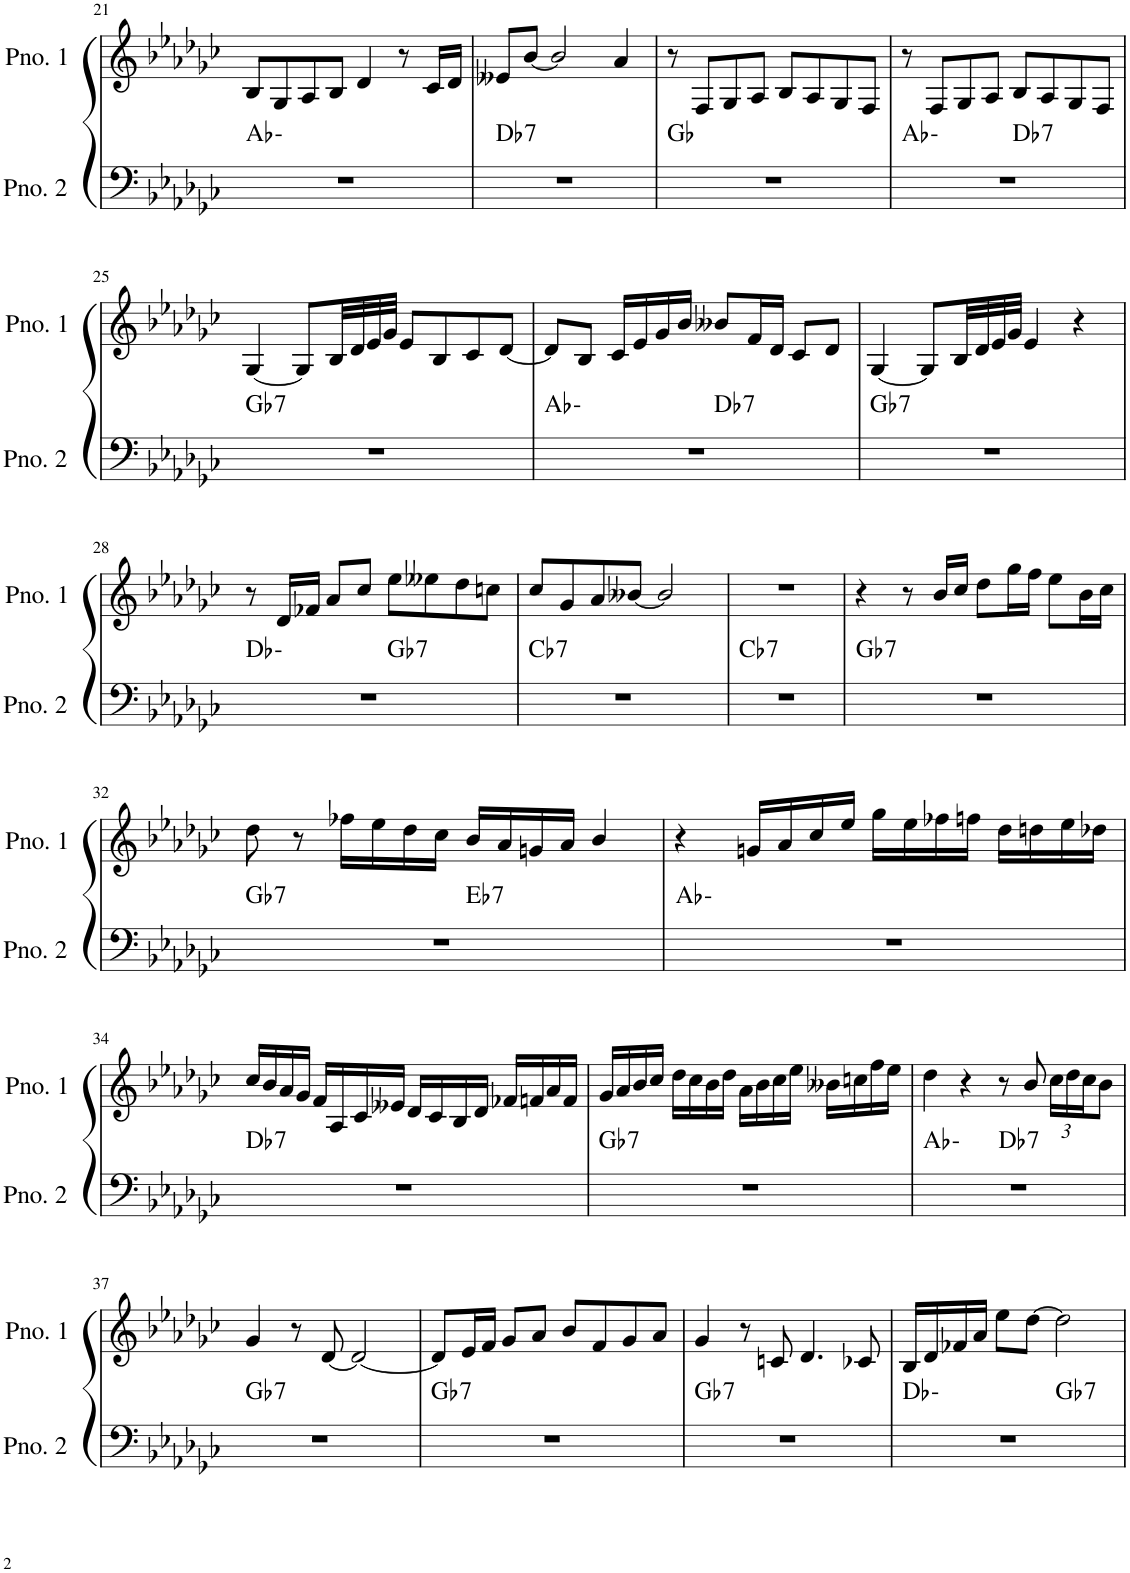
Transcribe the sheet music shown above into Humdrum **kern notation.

**kern	**harte	**kern
*part2	*part2	*part1
*staff2	*	*staff1
*I"ピアノ 2	*	*I"ピアノ 1
!!LO:PB:g=z
*clefF4	*	*clefG2
*k[b-e-a-d-g-c-]	*	*k[b-e-a-d-g-c-]
*M4/4	*	*M4/4
=21	=21	=21
1r	Ab:min	8B-/L
.	.	8G-/
.	.	8A-/
.	.	8B-/J
.	.	4d-/
.	.	8r
.	.	16c-/LL
.	.	16d-/JJ
=22	=22	=22
!	!LO:H:kt=7	!
1r	Db:7	8e--X/L
.	.	[8b-/J
.	.	2b-/]
.	.	4a-/
=23	=23	=23
1r	Gb:maj	8r
.	.	8F/L
.	.	8G-/
.	.	8A-/J
.	.	8B-/L
.	.	8A-/
.	.	8G-/
.	.	8F/J
=24	=24	=24
*^	*	*
1r	2ryy	Ab:min	8r
.	.	.	8F/L
.	.	.	8G-/
.	.	.	8A-/J
!	!	!LO:H:kt=7	!
.	2ryy	Db:7	8B-/L
.	.	.	8A-/
.	.	.	8G-/
.	.	.	8F/J
!!LO:LB:g=z
=25	=25	=25	=25
!	!	!LO:H:kt=7	!
*v	*v	*	*
1r	Gb:7	[4G-/
.	.	8G-/L]
.	.	32B-/LL
.	.	32d-/
.	.	32e-/
.	.	32g-/JJJ
.	.	8e-/L
.	.	8B-/
.	.	8c-/
.	.	[8d-/J
=26	=26	=26
*^	*	*
1r	2ryy	Ab:min	8d-/L]
.	.	.	8B-/J
.	.	.	16c-/LL
.	.	.	16e-/
.	.	.	16g-/
.	.	.	16b-/JJ
!	!	!LO:H:kt=7	!
.	2ryy	Db:7	8b--X/L
.	.	.	16f/L
.	.	.	16d-/JJ
.	.	.	8c-/L
.	.	.	8d-/J
=27	=27	=27	=27
!	!	!LO:H:kt=7	!
*v	*v	*	*
1r	Gb:7	[4G-/
.	.	8G-/L]
.	.	32B-/LL
.	.	32d-/
.	.	32e-/
.	.	32g-/JJJ
.	.	4e-/
.	.	4r
!!LO:LB:g=z
=28	=28	=28
*^	*	*
1r	2ryy	Db:min	8r
.	.	.	16d-/LL
.	.	.	16f-X/JJ
.	.	.	8a-/L
.	.	.	8cc-/J
!	!	!LO:H:kt=7	!
.	2ryy	Gb:7	8ee-\L
.	.	.	8ee--X\
.	.	.	8dd-\
.	.	.	8ccn\J
=29	=29	=29	=29
!	!	!LO:H:kt=7	!
*v	*v	*	*
1r	Cb:7	8cc-/L
.	.	8g-/
.	.	8a-/
.	.	[8b--X/J
.	.	2b--/]
=30	=30	=30
!	!LO:H:kt=7	!
1r	Cb:7	1r
=31	=31	=31
!	!LO:H:kt=7	!
1r	Gb:7	4r
.	.	8r
.	.	16b-/LL
.	.	16cc-/JJ
.	.	8dd-\L
.	.	16gg-\L
.	.	16ff\JJ
.	.	8ee-\L
.	.	16b-\L
.	.	16cc-\JJ
!!LO:LB:g=z
=32	=32	=32
!	!LO:H:kt=7	!
*^	*	*
1r	2ryy	Gb:7	8dd-\
.	.	.	8r
.	.	.	16ff-X\LL
.	.	.	16ee-\
.	.	.	16dd-\
.	.	.	16cc-\JJ
!	!	!LO:H:kt=7	!
.	2ryy	Eb:7	16b-/LL
.	.	.	16a-/
.	.	.	16gn/
.	.	.	16a-/JJ
.	.	.	4b-/
*v	*v	*	*
=33	=33	=33
1r	Ab:min	4r
.	.	16gn/LL
.	.	16a-/
.	.	16cc-/
.	.	16ee-/JJ
.	.	16gg-\LL
.	.	16ee-\
.	.	16ff-X\
.	.	16ffn\JJ
.	.	16dd-\LL
.	.	16ddn\
.	.	16ee-\
.	.	16dd-X\JJ
!!LO:LB:g=z
=34	=34	=34
!	!LO:H:kt=7	!
1r	Db:7	16cc-/LL
.	.	16b-/
.	.	16a-/
.	.	16g-/JJ
.	.	16f/LL
.	.	16A-/
.	.	16c-/
.	.	16e--X/JJ
.	.	16d-/LL
.	.	16c-/
.	.	16B-/
.	.	16d-/JJ
.	.	16f-X/LL
.	.	16fn/
.	.	16a-/
.	.	16f/JJ
=35	=35	=35
!	!LO:H:kt=7	!
1r	Gb:7	16g-/LL
.	.	16a-/
.	.	16b-/
.	.	16cc-/JJ
.	.	16dd-\LL
.	.	16cc-\
.	.	16b-\
.	.	16dd-\JJ
.	.	16a-\LL
.	.	16b-\
.	.	16cc-\
.	.	16ee-\JJ
.	.	16b--X\LL
.	.	16ccn\
.	.	16ff\
.	.	16ee-\JJ
=36	=36	=36
*^	*	*
1r	2ryy	Ab:min	4dd-\
.	.	.	4r
!	!	!LO:H:kt=7	!
.	2ryy	Db:7	8r
.	.	.	8b-/
*	*	*	*Xbrackettup
.	.	.	24cc-\LL
.	.	.	24dd-\
.	.	.	24cc-\J
.	.	.	8b-\J
!!LO:LB:g=z
=37	=37	=37	=37
!	!	!LO:H:kt=7	!
*v	*v	*	*
1r	Gb:7	4g-/
.	.	8r
.	.	[8d-/
.	.	2d-/_
=38	=38	=38
!	!LO:H:kt=7	!
1r	Gb:7	8d-/L]
.	.	16e-/L
.	.	16f/JJ
.	.	8g-/L
.	.	8a-/J
.	.	8b-/L
.	.	8f/
.	.	8g-/
.	.	8a-/J
=39	=39	=39
!	!LO:H:kt=7	!
1r	Gb:7	4g-/
.	.	8r
.	.	8cn/
.	.	4.d-/
.	.	8c-X/
=40	=40	=40
*^	*	*
1r	2ryy	Db:min	16B-/LL
.	.	.	16d-/
.	.	.	16f-X/
.	.	.	16a-/JJ
.	.	.	8ee-\L
.	.	.	[8dd-\J
!	!	!LO:H:kt=7	!
.	2ryy	Gb:7	2dd-\]
*v	*v	*	*
=	=	=
*-	*-	*-
